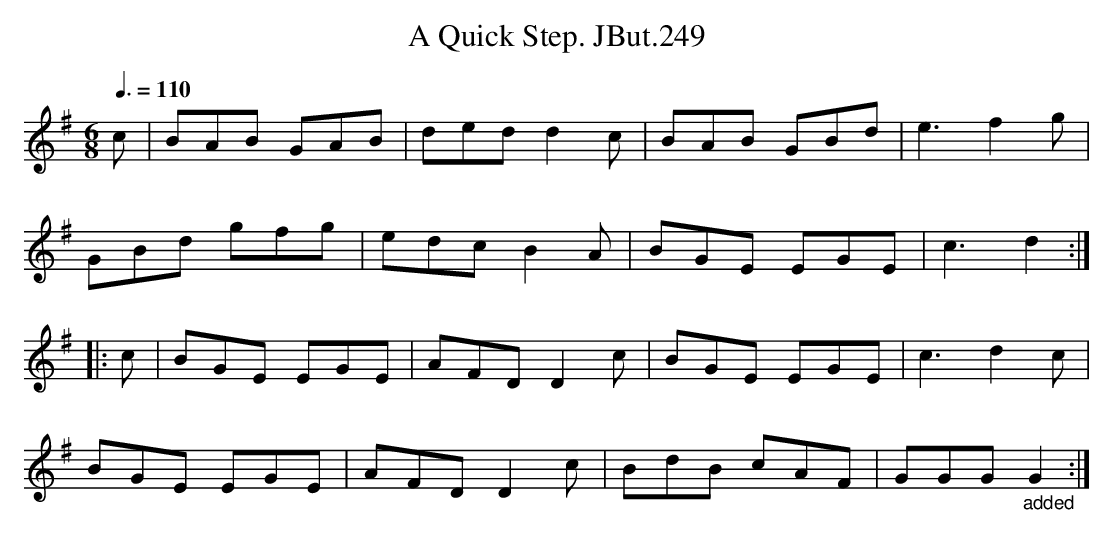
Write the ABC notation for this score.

X:1
T:A Quick Step. JBut.249
M:6/8
L:1/8
Q:3/8=110
K:G
c|BAB GAB|dedd2c|BAB GBd|e3f2g|
GBd gfg|edc B2A|BGE EGE|c3d2:|
|:c|BGE EGE|AFDD2c|BGE EGE|c3d2c|
BGE EGE|AFDD2c|BdB cAF|GGG "_added"G2:|
